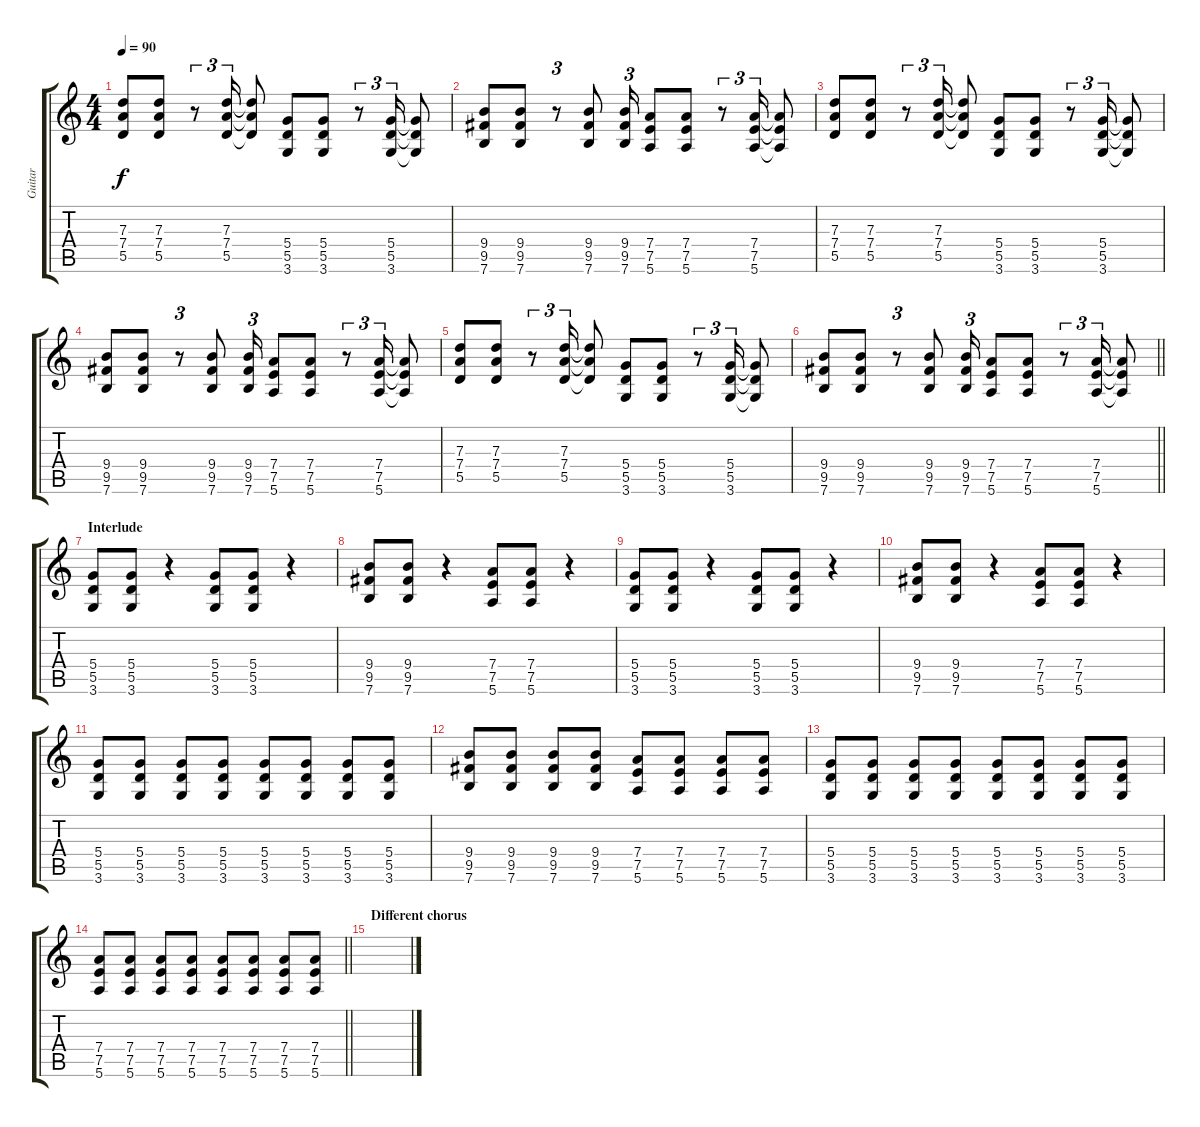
\track ("Guitar" "Guitar") {instrument distortionguitar}
\staff {score tabs}
\tuning (E4 B3 G3 D3 A2 E2) {hide}
\ts (4 4)
\tempo 90
\clef g2
\ks c
(7.3 7.4 5.5).8{dy f} (7.3 7.4 5.5).8 r.8{tu (3 2)} (7.3 7.4 5.5).16{tu (3 2)} (7.3{t} 7.4{t} 5.5{t}).8 (5.4 5.5 3.6).8 (5.4 5.5 3.6).8 r.8{tu (3 2)} (5.4 5.5 3.6).16{tu (3 2)} (5.4{t} 5.5{t} 3.6{t}).8 |
(9.4 9.5 7.6).8 (9.4 9.5 7.6).8 r.8{tu (3 2)} (9.4 9.5 7.6).8 (9.4 9.5 7.6).16{tu (3 2)} (7.4 7.5 5.6).8 (7.4 7.5 5.6).8 r.8{tu (3 2)} (7.4 7.5 5.6).16{tu (3 2)} (7.4{t} 7.5{t} 5.6{t}).8 |
(7.3 7.4 5.5).8 (7.3 7.4 5.5).8 r.8{tu (3 2)} (7.3 7.4 5.5).16{tu (3 2)} (7.3{t} 7.4{t} 5.5{t}).8 (5.4 5.5 3.6).8 (5.4 5.5 3.6).8 r.8{tu (3 2)} (5.4 5.5 3.6).16{tu (3 2)} (5.4{t} 5.5{t} 3.6{t}).8 |
(9.4 9.5 7.6).8 (9.4 9.5 7.6).8 r.8{tu (3 2)} (9.4 9.5 7.6).8 (9.4 9.5 7.6).16{tu (3 2)} (7.4 7.5 5.6).8 (7.4 7.5 5.6).8 r.8{tu (3 2)} (7.4 7.5 5.6).16{tu (3 2)} (7.4{t} 7.5{t} 5.6{t}).8 |
(7.3 7.4 5.5).8 (7.3 7.4 5.5).8 r.8{tu (3 2)} (7.3 7.4 5.5).16{tu (3 2)} (7.3{t} 7.4{t} 5.5{t}).8 (5.4 5.5 3.6).8 (5.4 5.5 3.6).8 r.8{tu (3 2)} (5.4 5.5 3.6).16{tu (3 2)} (5.4{t} 5.5{t} 3.6{t}).8 |
\barLineRight lightlight
(9.4 9.5 7.6).8 (9.4 9.5 7.6).8 r.8{tu (3 2)} (9.4 9.5 7.6).8 (9.4 9.5 7.6).16{tu (3 2)} (7.4 7.5 5.6).8 (7.4 7.5 5.6).8 r.8{tu (3 2)} (7.4 7.5 5.6).16{tu (3 2)} (7.4{t} 7.5{t} 5.6{t}).8 |
\section ("" "Interlude")
(5.4 5.5 3.6).8 (5.4 5.5 3.6).8 r.4 (5.4 5.5 3.6).8 (5.4 5.5 3.6).8 r.4 |
(9.4 9.5 7.6).8 (9.4 9.5 7.6).8 r.4 (7.4 7.5 5.6).8 (7.4 7.5 5.6).8 r.4 |
(5.4 5.5 3.6).8 (5.4 5.5 3.6).8 r.4 (5.4 5.5 3.6).8 (5.4 5.5 3.6).8 r.4 |
(9.4 9.5 7.6).8 (9.4 9.5 7.6).8 r.4 (7.4 7.5 5.6).8 (7.4 7.5 5.6).8 r.4 |
(5.4 5.5 3.6).8 (5.4 5.5 3.6).8 (5.4 5.5 3.6).8 (5.4 5.5 3.6).8 (5.4 5.5 3.6).8 (5.4 5.5 3.6).8 (5.4 5.5 3.6).8 (5.4 5.5 3.6).8 |
(9.4 9.5 7.6).8 (9.4 9.5 7.6).8 (9.4 9.5 7.6).8 (9.4 9.5 7.6).8 (7.4 7.5 5.6).8 (7.4 7.5 5.6).8 (7.4 7.5 5.6).8 (7.4 7.5 5.6).8 |
(5.4 5.5 3.6).8 (5.4 5.5 3.6).8 (5.4 5.5 3.6).8 (5.4 5.5 3.6).8 (5.4 5.5 3.6).8 (5.4 5.5 3.6).8 (5.4 5.5 3.6).8 (5.4 5.5 3.6).8 |
\barLineRight lightlight
(7.4 7.5 5.6).8 (7.4 7.5 5.6).8 (7.4 7.5 5.6).8 (7.4 7.5 5.6).8 (7.4 7.5 5.6).8 (7.4 7.5 5.6).8 (7.4 7.5 5.6).8 (7.4 7.5 5.6).8 |
\section ("" "Different chorus")
